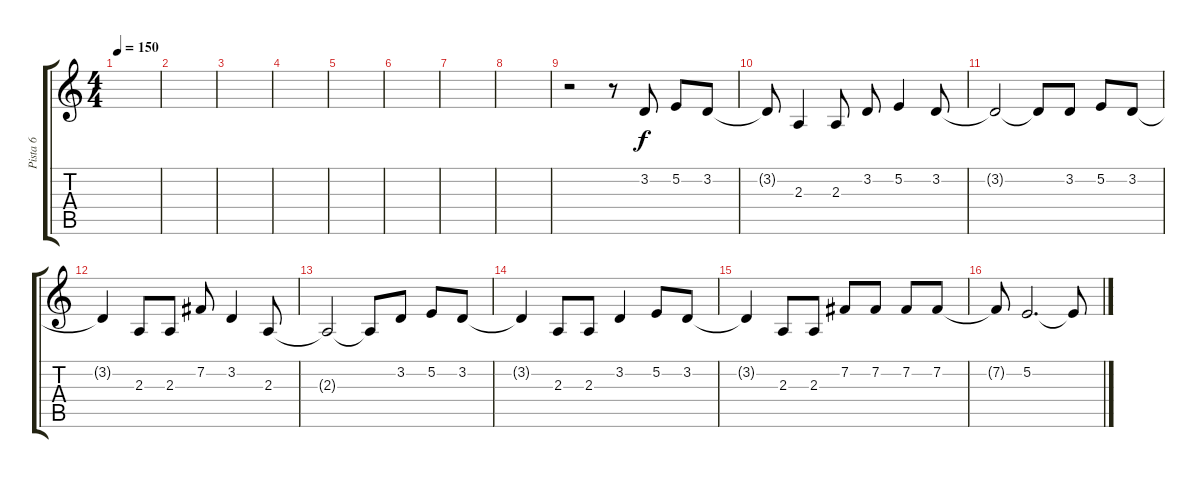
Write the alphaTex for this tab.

\track ("Pista 6" "Pista 6") {instrument electricgrandpiano}
\staff {score tabs}
\tuning (E4 B3 G3 D3 A2 E2) {hide}
\ts (4 4)
\tempo 150
\clef g2
\ks c
|
|
|
|
|
|
|
|
r.2 r.8 3.2.8 5.2.8 3.2.8 |
3.2{t}.8 2.3.4 2.3.8 3.2.8 5.2.4 3.2.8 |
3.2{t}.2 3.2{t}.8 3.2.8 5.2.8 3.2.8 |
3.2{t}.4 2.3.8 2.3.8 7.2.8 3.2.4 2.3.8 |
2.3{t}.2 2.3{t}.8 3.2.8 5.2.8 3.2.8 |
3.2{t}.4 2.3.8 2.3.8 3.2.4 5.2.8 3.2.8 |
3.2{t}.4 2.3.8 2.3.8 7.2.8 7.2.8 7.2.8 7.2.8 |
7.2{t}.8 5.2.2{d} 5.2{t}.8
